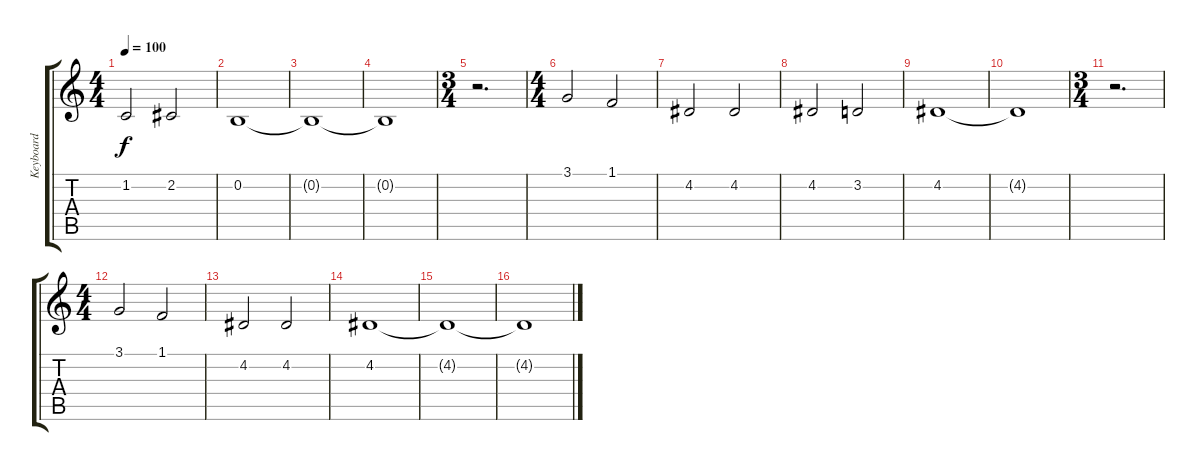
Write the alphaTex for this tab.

\track ("Keyboard" "Keyboard") {instrument synthstrings2}
\staff {score tabs}
\tuning (E4 B3 G3 D3 A2 E2) {hide}
\ts (4 4)
\tempo 100
\clef g2
\ks c
1.2.2{dy f} 2.2.2 |
0.2.1 |
0.2{t}.1 |
0.2{t}.1 |
\ts (3 4)
r.2{d} |
\ts (4 4)
3.1.2 1.1.2 |
4.2.2 4.2.2 |
4.2.2 3.2.2 |
4.2.1 |
4.2{t}.1 |
\ts (3 4)
r.2{d} |
\ts (4 4)
3.1.2 1.1.2 |
4.2.2 4.2.2 |
4.2.1 |
4.2{t}.1 |
4.2{t}.1
